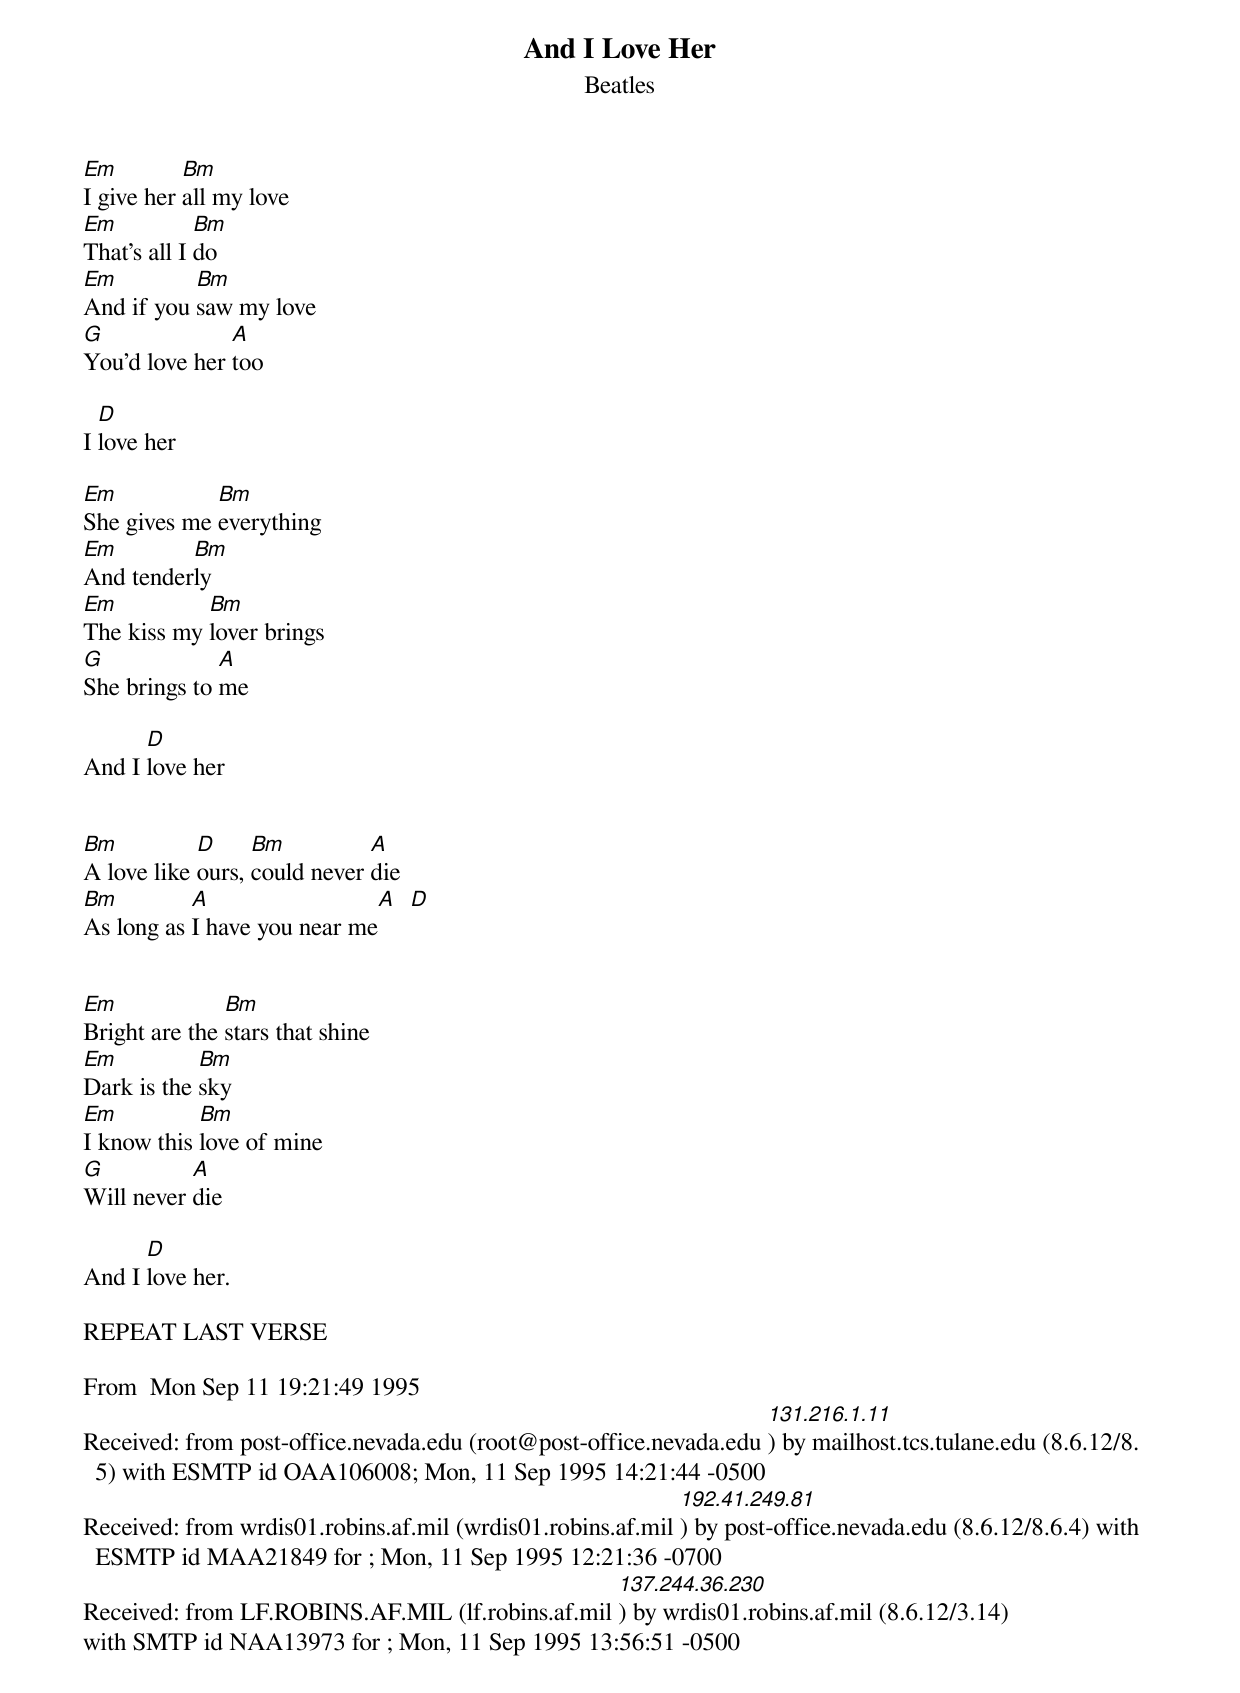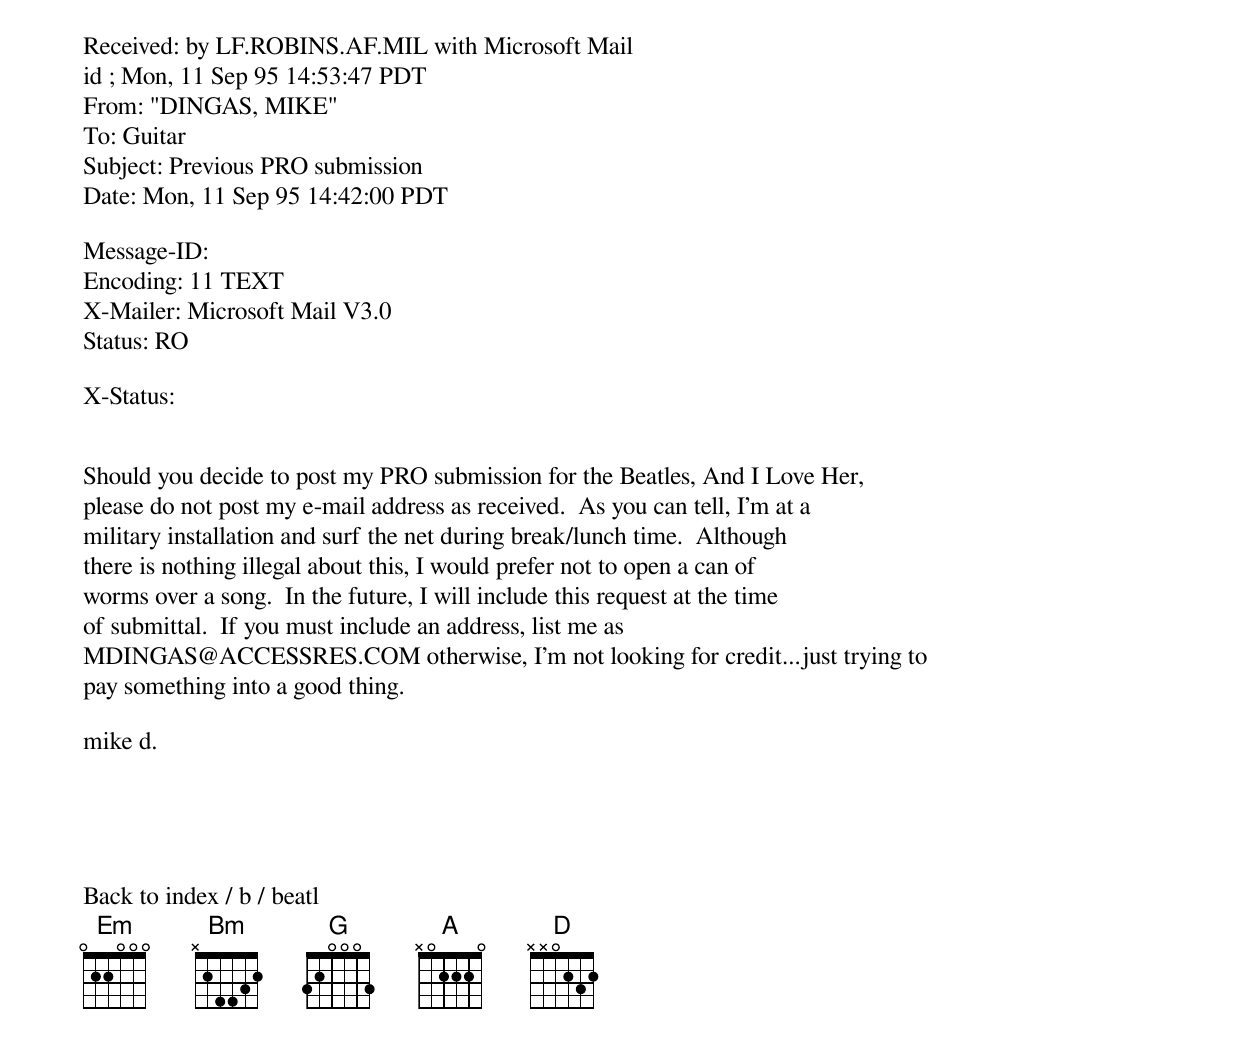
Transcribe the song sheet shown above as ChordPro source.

{t:And I Love Her}
{st:Beatles}

{sot}
{eot}
{sot}
{eot}
[Em]I give her [Bm]all my love
[Em]That's all I [Bm]do
[Em]And if you [Bm]saw my love
[G]You'd love her [A]too

I [D]love her

[Em]She gives me [Bm]everything
[Em]And tender[Bm]ly
[Em]The kiss my [Bm]lover brings
[G]She brings to [A]me

And I [D]love her


[Bm]A love like [D]ours, [Bm]could never [A]die
[Bm]As long as [A]I have you near me[A]  [D]


[Em]Bright are the [Bm]stars that shine
[Em]Dark is the [Bm]sky
[Em]I know this [Bm]love of mine
[G]Will never [A]die

And I [D]love her.

REPEAT LAST VERSE

From  Mon Sep 11 19:21:49 1995
Received: from post-office.nevada.edu (root@post-office.nevada.edu [131.216.1.11]) by mailhost.tcs.tulane.edu (8.6.12/8.5) with ESMTP id OAA106008; Mon, 11 Sep 1995 14:21:44 -0500
Received: from wrdis01.robins.af.mil (wrdis01.robins.af.mil [192.41.249.81]) by post-office.nevada.edu (8.6.12/8.6.4) with ESMTP id MAA21849 for ; Mon, 11 Sep 1995 12:21:36 -0700
Received: from LF.ROBINS.AF.MIL (lf.robins.af.mil [137.244.36.230]) by wrdis01.robins.af.mil (8.6.12/3.14)
with SMTP id NAA13973 for ; Mon, 11 Sep 1995 13:56:51 -0500
Received: by LF.ROBINS.AF.MIL with Microsoft Mail
id ; Mon, 11 Sep 95 14:53:47 PDT
From: "DINGAS, MIKE"
To: Guitar
Subject: Previous PRO submission
Date: Mon, 11 Sep 95 14:42:00 PDT

Message-ID:
Encoding: 11 TEXT
X-Mailer: Microsoft Mail V3.0
Status: RO

X-Status:


Should you decide to post my PRO submission for the Beatles, And I Love Her,
please do not post my e-mail address as received.  As you can tell, I'm at a
military installation and surf the net during break/lunch time.  Although
there is nothing illegal about this, I would prefer not to open a can of
worms over a song.  In the future, I will include this request at the time
of submittal.  If you must include an address, list me as
MDINGAS@ACCESSRES.COM otherwise, I'm not looking for credit...just trying to
pay something into a good thing.

mike d.





Back to index / b / beatl
